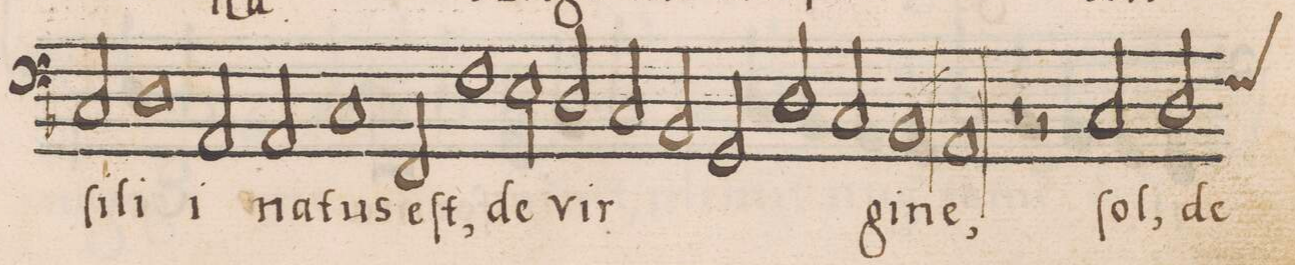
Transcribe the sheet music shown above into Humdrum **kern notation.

**kern	**text
*I"BASSVS	*
*clefF4	*
*k[b-]	*
*met(C)	*
*M2/1	*
2C/	-ſi-
1D	-li-
=25-	=25-
2AA/	-i
2AA/	na-
1C	-tus
=26-	=26-
2FF/	eſt,
1F	de
2E\	.
=27-	=27-
2D/	Vir-
2C/	.
2BB-/	.
2GG/	.
=28-	=28-
2D/	.
2C/	.
1BB-	-gi-
=29-	=29-
1AA	-ne,
1r	.
=30-	=30-
2r	.
2C/	ſol,
*custos:F	*
2D/	de
*-	*-
